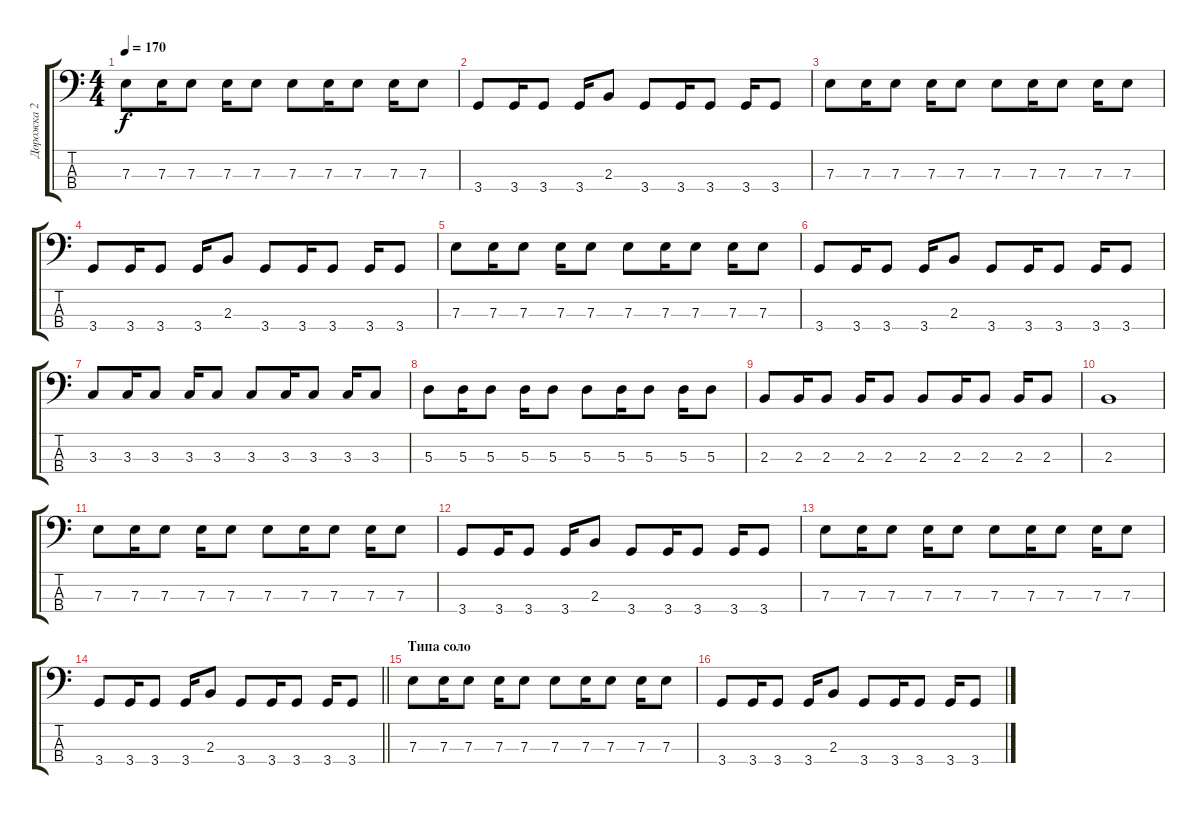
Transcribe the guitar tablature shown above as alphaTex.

\track ("Дорожка 2" "Дорожка 2") {instrument electricbassfinger}
\staff {score tabs}
\tuning (G2 D2 A1 E1) {hide}
\ts (4 4)
\tempo 170
\clef f4
\ks c
7.3.8{dy f} 7.3.16 7.3.8 7.3.16 7.3.8 7.3.8 7.3.16 7.3.8 7.3.16 7.3.8 |
3.4.8 3.4.16 3.4.8 3.4.16 2.3.8 3.4.8 3.4.16 3.4.8 3.4.16 3.4.8 |
7.3.8 7.3.16 7.3.8 7.3.16 7.3.8 7.3.8 7.3.16 7.3.8 7.3.16 7.3.8 |
3.4.8 3.4.16 3.4.8 3.4.16 2.3.8 3.4.8 3.4.16 3.4.8 3.4.16 3.4.8 |
7.3.8 7.3.16 7.3.8 7.3.16 7.3.8 7.3.8 7.3.16 7.3.8 7.3.16 7.3.8 |
3.4.8 3.4.16 3.4.8 3.4.16 2.3.8 3.4.8 3.4.16 3.4.8 3.4.16 3.4.8 |
3.3.8 3.3.16 3.3.8 3.3.16 3.3.8 3.3.8 3.3.16 3.3.8 3.3.16 3.3.8 |
5.3.8 5.3.16 5.3.8 5.3.16 5.3.8 5.3.8 5.3.16 5.3.8 5.3.16 5.3.8 |
2.3.8 2.3.16 2.3.8 2.3.16 2.3.8 2.3.8 2.3.16 2.3.8 2.3.16 2.3.8 |
2.3.1 |
7.3.8 7.3.16 7.3.8 7.3.16 7.3.8 7.3.8 7.3.16 7.3.8 7.3.16 7.3.8 |
3.4.8 3.4.16 3.4.8 3.4.16 2.3.8 3.4.8 3.4.16 3.4.8 3.4.16 3.4.8 |
7.3.8 7.3.16 7.3.8 7.3.16 7.3.8 7.3.8 7.3.16 7.3.8 7.3.16 7.3.8 |
\barLineRight lightlight
3.4.8 3.4.16 3.4.8 3.4.16 2.3.8 3.4.8 3.4.16 3.4.8 3.4.16 3.4.8 |
\section ("" "Типа соло")
7.3.8 7.3.16 7.3.8 7.3.16 7.3.8 7.3.8 7.3.16 7.3.8 7.3.16 7.3.8 |
3.4.8 3.4.16 3.4.8 3.4.16 2.3.8 3.4.8 3.4.16 3.4.8 3.4.16 3.4.8
